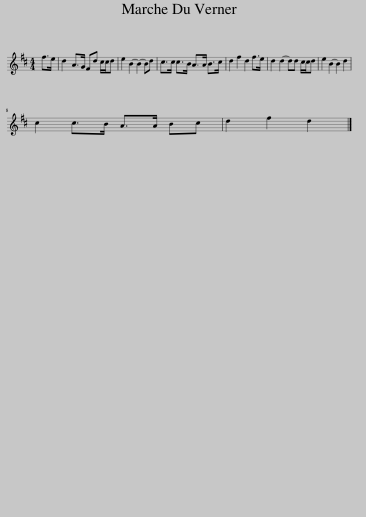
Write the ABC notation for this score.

X:1
L:1/8
M:4/4
I:linebreak $
K:D
V:1 treble
V:1
 f>e | d2 A>G Fd c/c/d | e2 B2- B2- Bd | c>c c>B A>A B>c | d2 f2 d2 f>e | %5
 d2 d2- dd c/c/d | e2 B2- B2 d2 |$ c2 c>B A>A Bc | d2 f2 d2 |] %9
